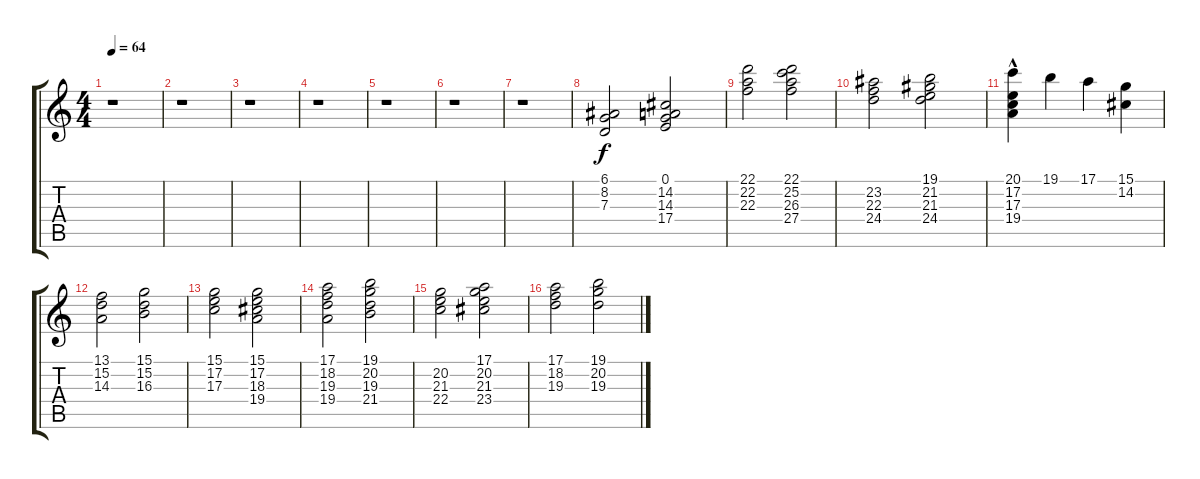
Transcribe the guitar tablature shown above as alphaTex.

\track "" {instrument synthstrings1}
\staff {score tabs}
\tuning (E4 B3 G3 D3 A2 E2) {hide}
\ts (4 4)
\tempo 64
\clef g2
\ks c
r.1{dy f} |
r.1 |
r.1 |
r.1 |
r.1 |
r.1 |
r.1 |
(6.1 8.2 7.3).2 (0.1 14.2 14.3 17.4).2 |
(22.1 22.2 22.3).2 (22.1 25.2 26.3 27.4).2 |
(23.2 22.3 24.4).2 (19.1 21.2 21.3 24.4).2 |
(20.1 17.2 17.3{hac} 19.4).4 19.1.4 17.1.4 (15.1 14.2).4 |
(13.1 15.2 14.3).2 (15.1 15.2 16.3).2 |
(15.1 17.2 17.3).2 (15.1 17.2 18.3 19.4).2 |
(17.1 18.2 19.3 19.4).2 (19.1 20.2 19.3 21.4).2 |
(20.2 21.3 22.4).2 (17.1 20.2 21.3 23.4).2 |
(17.1 18.2 19.3).2 (19.1 20.2 19.3).2
